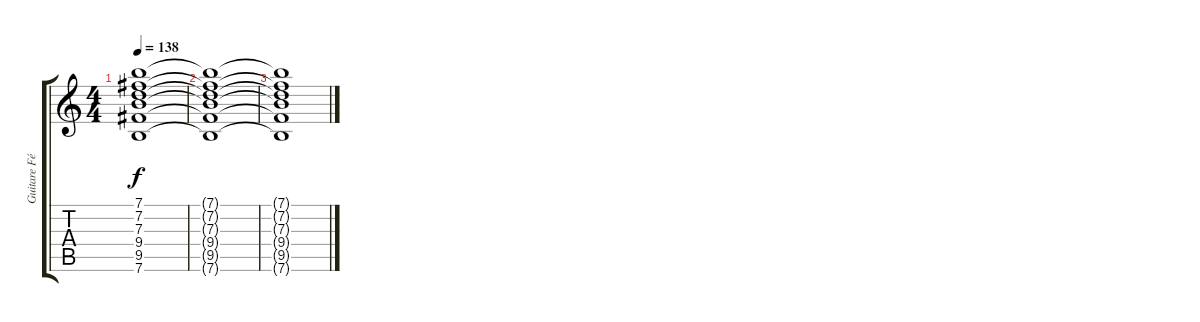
\track ("Guitare Félix" "Guitare Fé") {instrument distortionguitar}
\staff {score tabs}
\tuning (E4 B3 G3 D3 A2 E2) {hide}
\ts (4 4)
\tempo 138
\clef g2
\ks c
(7.1{t} 7.2{t} 7.3{t} 9.4{t} 9.5{t} 7.6{t}).1{dy f} |
(7.1{t} 7.2{t} 7.3{t} 9.4{t} 9.5{t} 7.6{t}).1 |
(7.1{t} 7.2{t} 7.3{t} 9.4{t} 9.5{t} 7.6{t}).1
